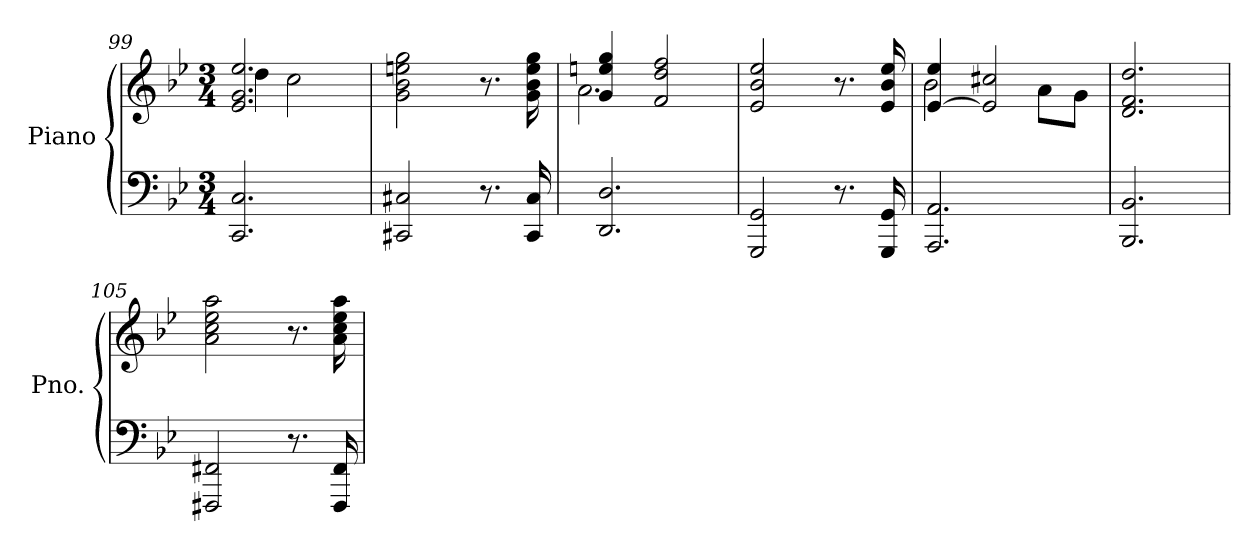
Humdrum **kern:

**kern	**kern
*part1	*part1
*staff2	*staff1
*I"Piano	*
*I'Pno.	*
*clefF4	*clefG2
*k[b-e-]	*k[b-e-]
*M3/4	*M3/4
=99	=99
*	*^
2.CC/ 2.C/	2.e-/ 2.g/ 2.ee-/	4dd\
.	.	2cc\
*	*v	*v
=100	=100
2CC#X/ 2C#X/	2g\ 2b-\ 2een\ 2gg\
8.r	8.r
16CC#/ 16C#/	16g\ 16b-\ 16ee\ 16gg\
=101	=101
*	*^
2.DD/ 2.D/	4g/ 4een/ 4gg/	2.a\
.	2f/ 2dd/ 2ff/	.
*	*v	*v
=102	=102
2GGG/ 2GG/	2e-/ 2b-/ 2ee-/
8.r	8.r
16GGG/ 16GG/	16e-/ 16b-/ 16ee-/
!!LO:LB:g=z
=103	=103
*	*^
2.AAA/ 2.AA/	[4e-/ 4ee-/	2b-\
.	2e-/] 2cc#X/	.
.	.	8a\L
.	.	8g\J
*	*v	*v
=104	=104
2.BBB-/ 2.BB-/	2.d/ 2.f/ 2.dd/
=105	=105
2FFF#X/ 2FF#X/	2a\ 2cc\ 2ee-\ 2aa\
8.r	8.r
16FFF#/ 16FF#/	16a\ 16cc\ 16ee-\ 16aa\
=	=
*-	*-
